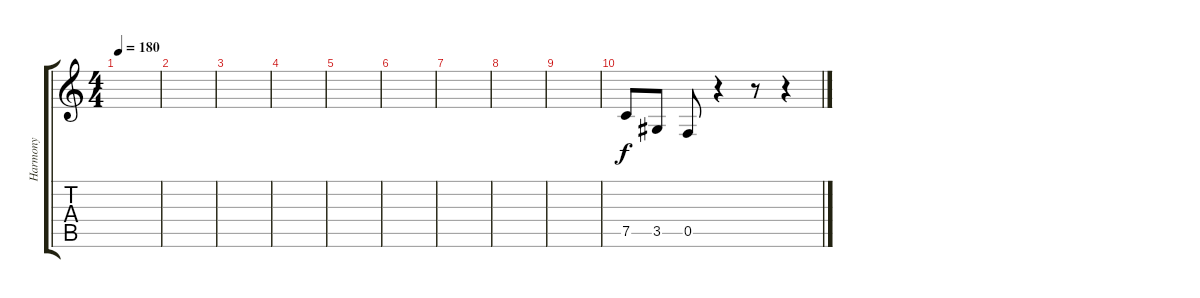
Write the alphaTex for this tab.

\track ("Harmony" "Harmony") {instrument distortionguitar}
\staff {score tabs}
\tuning (C4 G3 Eb3 Bb2 F2 C2) {hide}
\ts (4 4)
\tempo 180
\clef g2
\ks c
|
|
|
|
|
|
|
|
|
7.5.8 3.5.8 0.5.8 r.4 r.8 r.4
